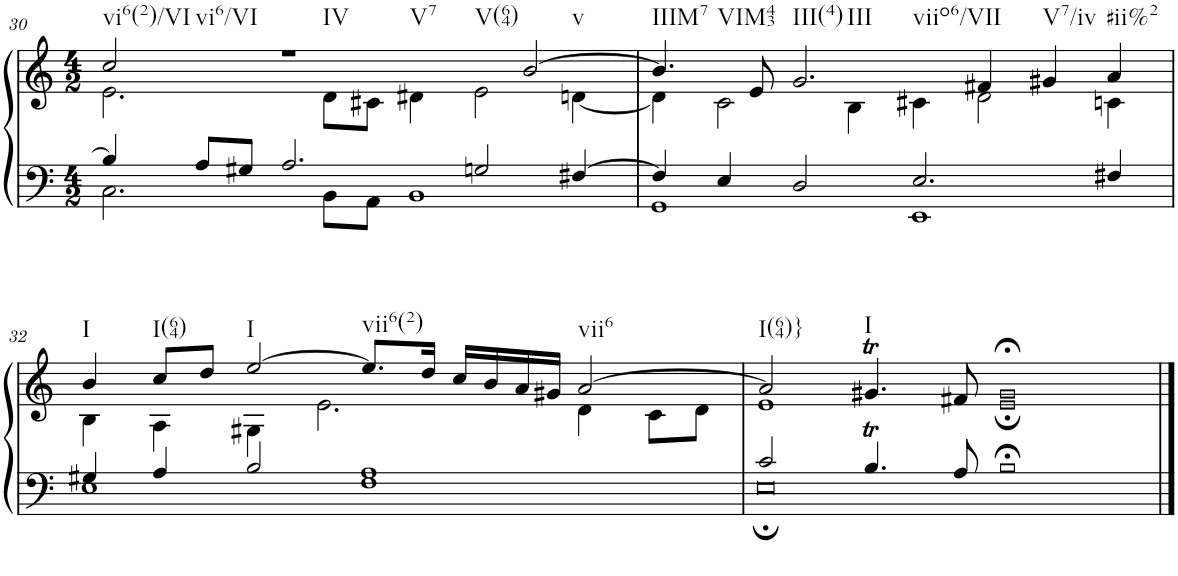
**kern	**kern
*part1	*part1
*staff2	*staff1
*I"Organ	*
*I'Org.	*
!!LO:PB:g=z
*clefF4	*clefG2
*k[]	*k[]
*M4/2	*M4/2
=30	=30
*^	*^
!	!	!LO:TX:b:t=vi6(2)/VI	!
!	!	!LO:TX:b:t=vi6/VI	!
4B/]	2.C\	2cc/	2.e\
8A/L	.	.	.
8G#X/J	.	.	.
!	!	!LO:TX:b:t=IV	!
!	!	!LO:TX:b:t=V7	!
!	!	!LO:TX:b:t=V(64)	!
2.A/	.	1r	.
.	8BB\L	.	8d\L
.	8AA\J	.	8c#X\J
.	1BB	.	4d#X\
2Gn/	.	.	2e\
!	!	!LO:TX:b:t=v	!
.	.	[2b/	.
[4F#X/	.	.	[4dn\
=31	=31	=31	=31
!	!	!LO:TX:b:t=IIIM7	!
!	!	!LO:TX:b:t=VIM43	!
4F#/]	1GG	4.b/]	4d\]
4E/	.	.	2c\
.	.	8e/	.
!	!	!LO:TX:b:t=III(4)	!
!	!	!LO:TX:b:t=III	!
!	!	!LO:TX:b:t=viio6/VII	!
2D/	.	2.g/	.
.	.	.	4B\
2.E/	1EE	.	4c#X\
.	.	4f#X/	2d\
!	!	!LO:TX:b:t=V7/iv	!
.	.	4g#X/	.
!	!	!LO:TX:b:t=#ii%2	!
4F#X/	.	4a/	4cn\
!!LO:LB:g=z	!!
=32	=32	=32	=32
!	!	!LO:TX:b:t=I	!
4G#X/	1E	4b/	4B\
!	!	!LO:TX:b:t=I(64)	!
4A/	.	8cc/L	4A\
.	.	8dd/J	.
!	!	!LO:TX:b:t=I	!
2B/	.	[2ee/	4G#X\
.	.	.	2.e\
!	!	!LO:TX:b:t=vii6(2)	!
1A	1F	8.ee/L]	.
.	.	16dd/Jk	.
.	.	16cc/LL	.
.	.	16b/	.
.	.	16a/	.
.	.	16g#X/JJ	.
!	!	!LO:TX:b:t=vii6	!
.	.	[2a/	4d\
.	.	.	8c\L
.	.	.	8d\J
=33	=33	=33	=33
!	!	!LO:TX:b:t=I(64)}	!
2c/	0E;	2a/]	1e
!	!	!LO:TX:b:t=I	!
4.Bt/	.	4.g#Xt/	.
8A/	.	8f#X/	.
1B;<	.	1g#;<	1e;
*v	*v	*	*
*	*v	*v
==	==
*-	*-
